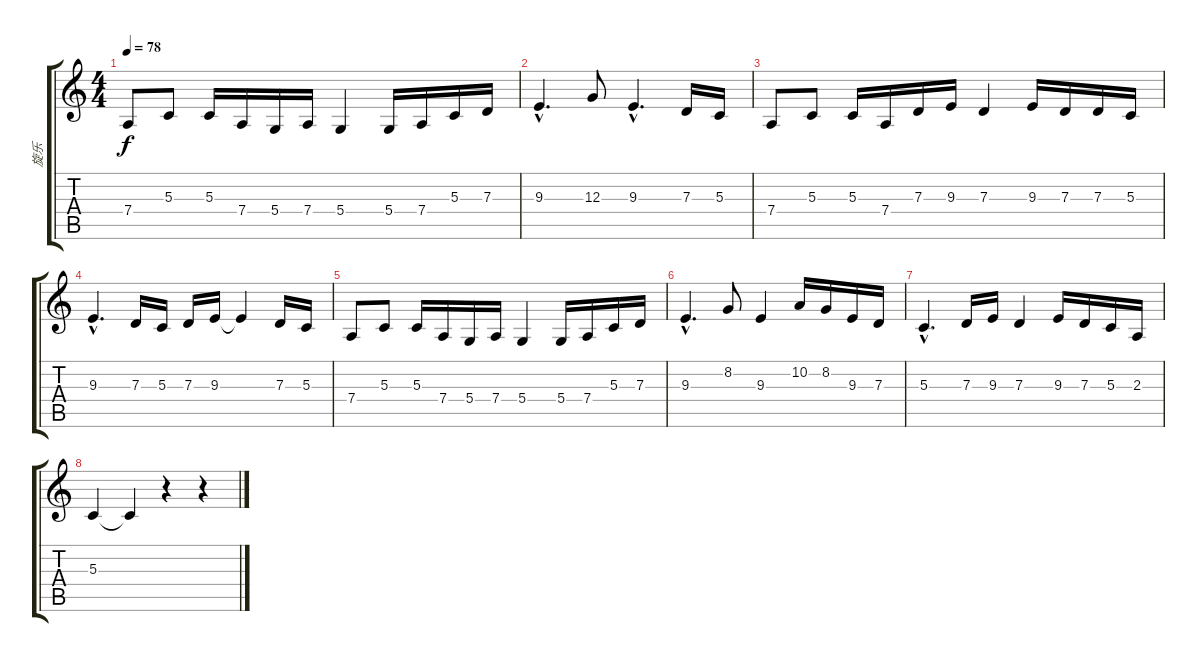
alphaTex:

\track ("旋乐" "旋乐") {instrument stringensemble1}
\staff {score tabs}
\tuning (E4 B3 G3 D3 A2 E2) {hide}
\ts (4 4)
\tempo 78
\clef g2
\ks c
7.4.8{dy f} 5.3.8 5.3.16 7.4.16 5.4.16 7.4.16 5.4.4 5.4.16 7.4.16 5.3.16 7.3.16 |
9.3{hac}.4{d} 12.3.8 9.3{hac}.4{d} 7.3.16 5.3.16 |
7.4.8 5.3.8 5.3.16 7.4.16 7.3.16 9.3.16 7.3.4 9.3.16 7.3.16 7.3.16 5.3.16 |
9.3{hac}.4{d} 7.3.16 5.3.16 7.3.16 9.3.16 9.3{t}.4 7.3.16 5.3.16 |
7.4.8 5.3.8 5.3.16 7.4.16 5.4.16 7.4.16 5.4.4 5.4.16 7.4.16 5.3.16 7.3.16 |
9.3{hac}.4{d} 8.2.8 9.3.4 10.2.16 8.2.16 9.3.16 7.3.16 |
5.3{hac}.4{d} 7.3.16 9.3.16 7.3.4 9.3.16 7.3.16 5.3.16 2.3.16 |
5.3.4 5.3{t}.4 r.4 r.4
